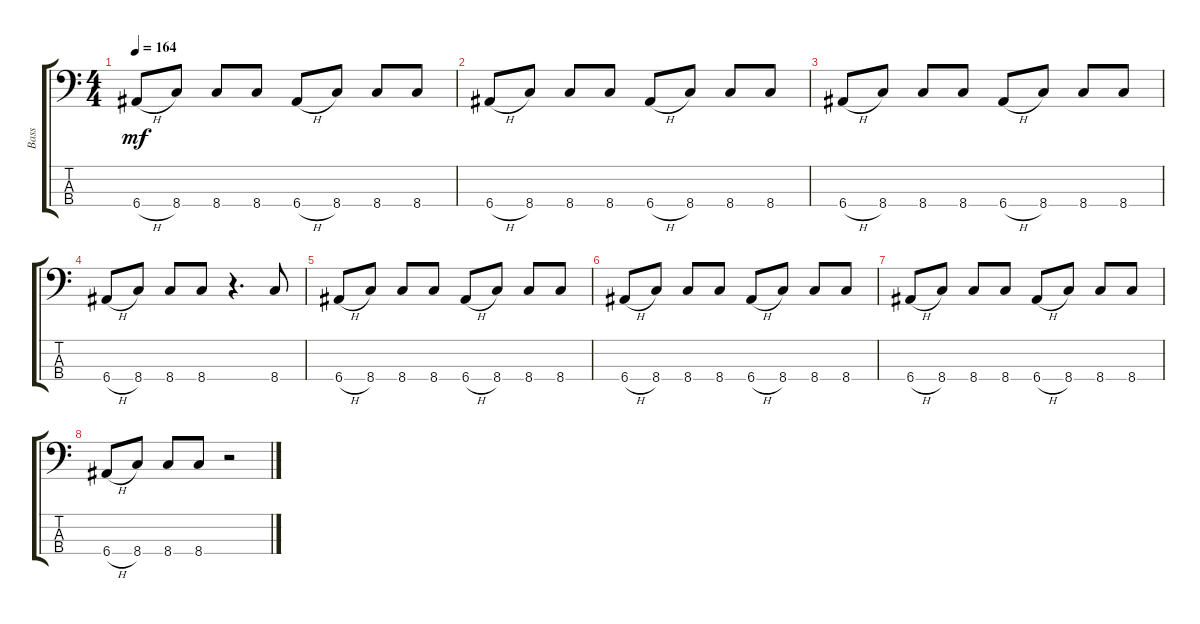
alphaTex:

\track ("Bass" "Bass") {instrument electricbassfinger}
\staff {score tabs}
\tuning (G2 D2 A1 E1) {hide}
\ts (4 4)
\tempo 164
\clef f4
\ks c
6.4{h}.8{dy mf} 8.4.8 8.4.8 8.4.8 6.4{h}.8 8.4.8 8.4.8 8.4.8 |
6.4{h}.8 8.4.8 8.4.8 8.4.8 6.4{h}.8 8.4.8 8.4.8 8.4.8 |
6.4{h}.8 8.4.8 8.4.8 8.4.8 6.4{h}.8 8.4.8 8.4.8 8.4.8 |
6.4{h}.8 8.4.8 8.4.8 8.4.8 r.4{d} 8.4.8 |
6.4{h}.8 8.4.8 8.4.8 8.4.8 6.4{h}.8 8.4.8 8.4.8 8.4.8 |
6.4{h}.8 8.4.8 8.4.8 8.4.8 6.4{h}.8 8.4.8 8.4.8 8.4.8 |
6.4{h}.8 8.4.8 8.4.8 8.4.8 6.4{h}.8 8.4.8 8.4.8 8.4.8 |
6.4{h}.8 8.4.8 8.4.8 8.4.8 r.2
